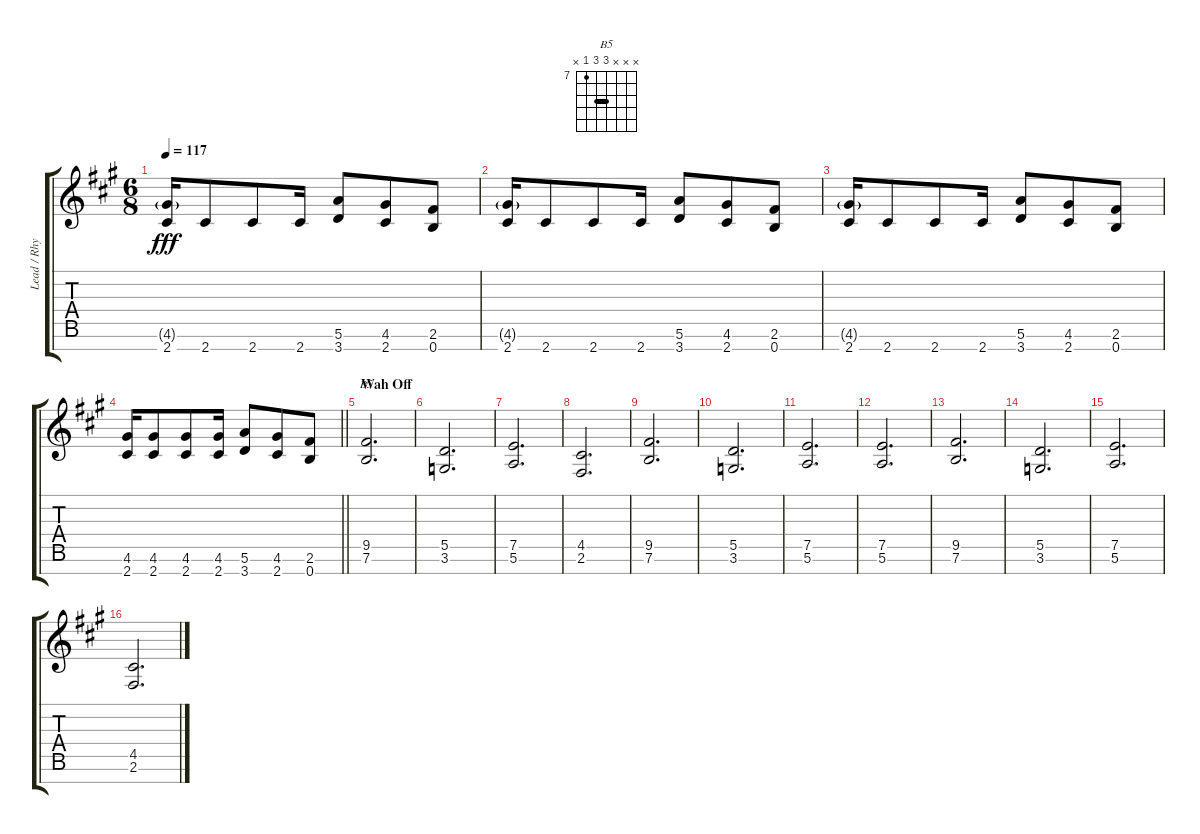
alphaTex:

\track ("Lead / Rhythm Guitar 2" "Lead / Rhy") {instrument distortionguitar}
\staff {score tabs}
\tuning (E4 B3 G3 D3 A2 E2 B1) {hide}
\chord ("B5" x x x 9 9 7 x) {firstfret 7 barre 9}
\ts (6 8)
\tempo 117
\clef g2
\ks a
(4.6{g} 2.7).16{ot 8vb dy fff} 2.7.8{ot 8vb} 2.7.8{ot 8vb} 2.7.16{ot 8vb} (5.6 3.7).8{ot 8vb} (4.6 2.7).8{ot 8vb} (2.6 0.7).8{ot 8vb} |
(4.6{g} 2.7).16{ot 8vb} 2.7.8{ot 8vb} 2.7.8{ot 8vb} 2.7.16{ot 8vb} (5.6 3.7).8{ot 8vb} (4.6 2.7).8{ot 8vb} (2.6 0.7).8{ot 8vb} |
(4.6{g} 2.7).16{ot 8vb} 2.7.8{ot 8vb} 2.7.8{ot 8vb} 2.7.16{ot 8vb} (5.6 3.7).8{ot 8vb} (4.6 2.7).8{ot 8vb} (2.6 0.7).8{ot 8vb} |
\barLineRight lightlight
(4.6 2.7).16{ot 8vb} (4.6 2.7).8{ot 8vb} (4.6 2.7).8{ot 8vb} (4.6 2.7).16{ot 8vb} (5.6 3.7).8{ot 8vb} (4.6 2.7).8{ot 8vb} (2.6 0.7).8{ot 8vb} |
\section ("" "Wah Off")
(9.5 7.6).2{d ch "B5"} |
(5.5 3.6).2{d} |
(7.5 5.6).2{d} |
(4.5 2.6).2{d} |
(9.5 7.6).2{d} |
(5.5 3.6).2{d} |
(7.5 5.6).2{d} |
(7.5 5.6).2{d} |
(9.5 7.6).2{d} |
(5.5 3.6).2{d} |
(7.5 5.6).2{d} |
(4.5 2.6).2{d}
